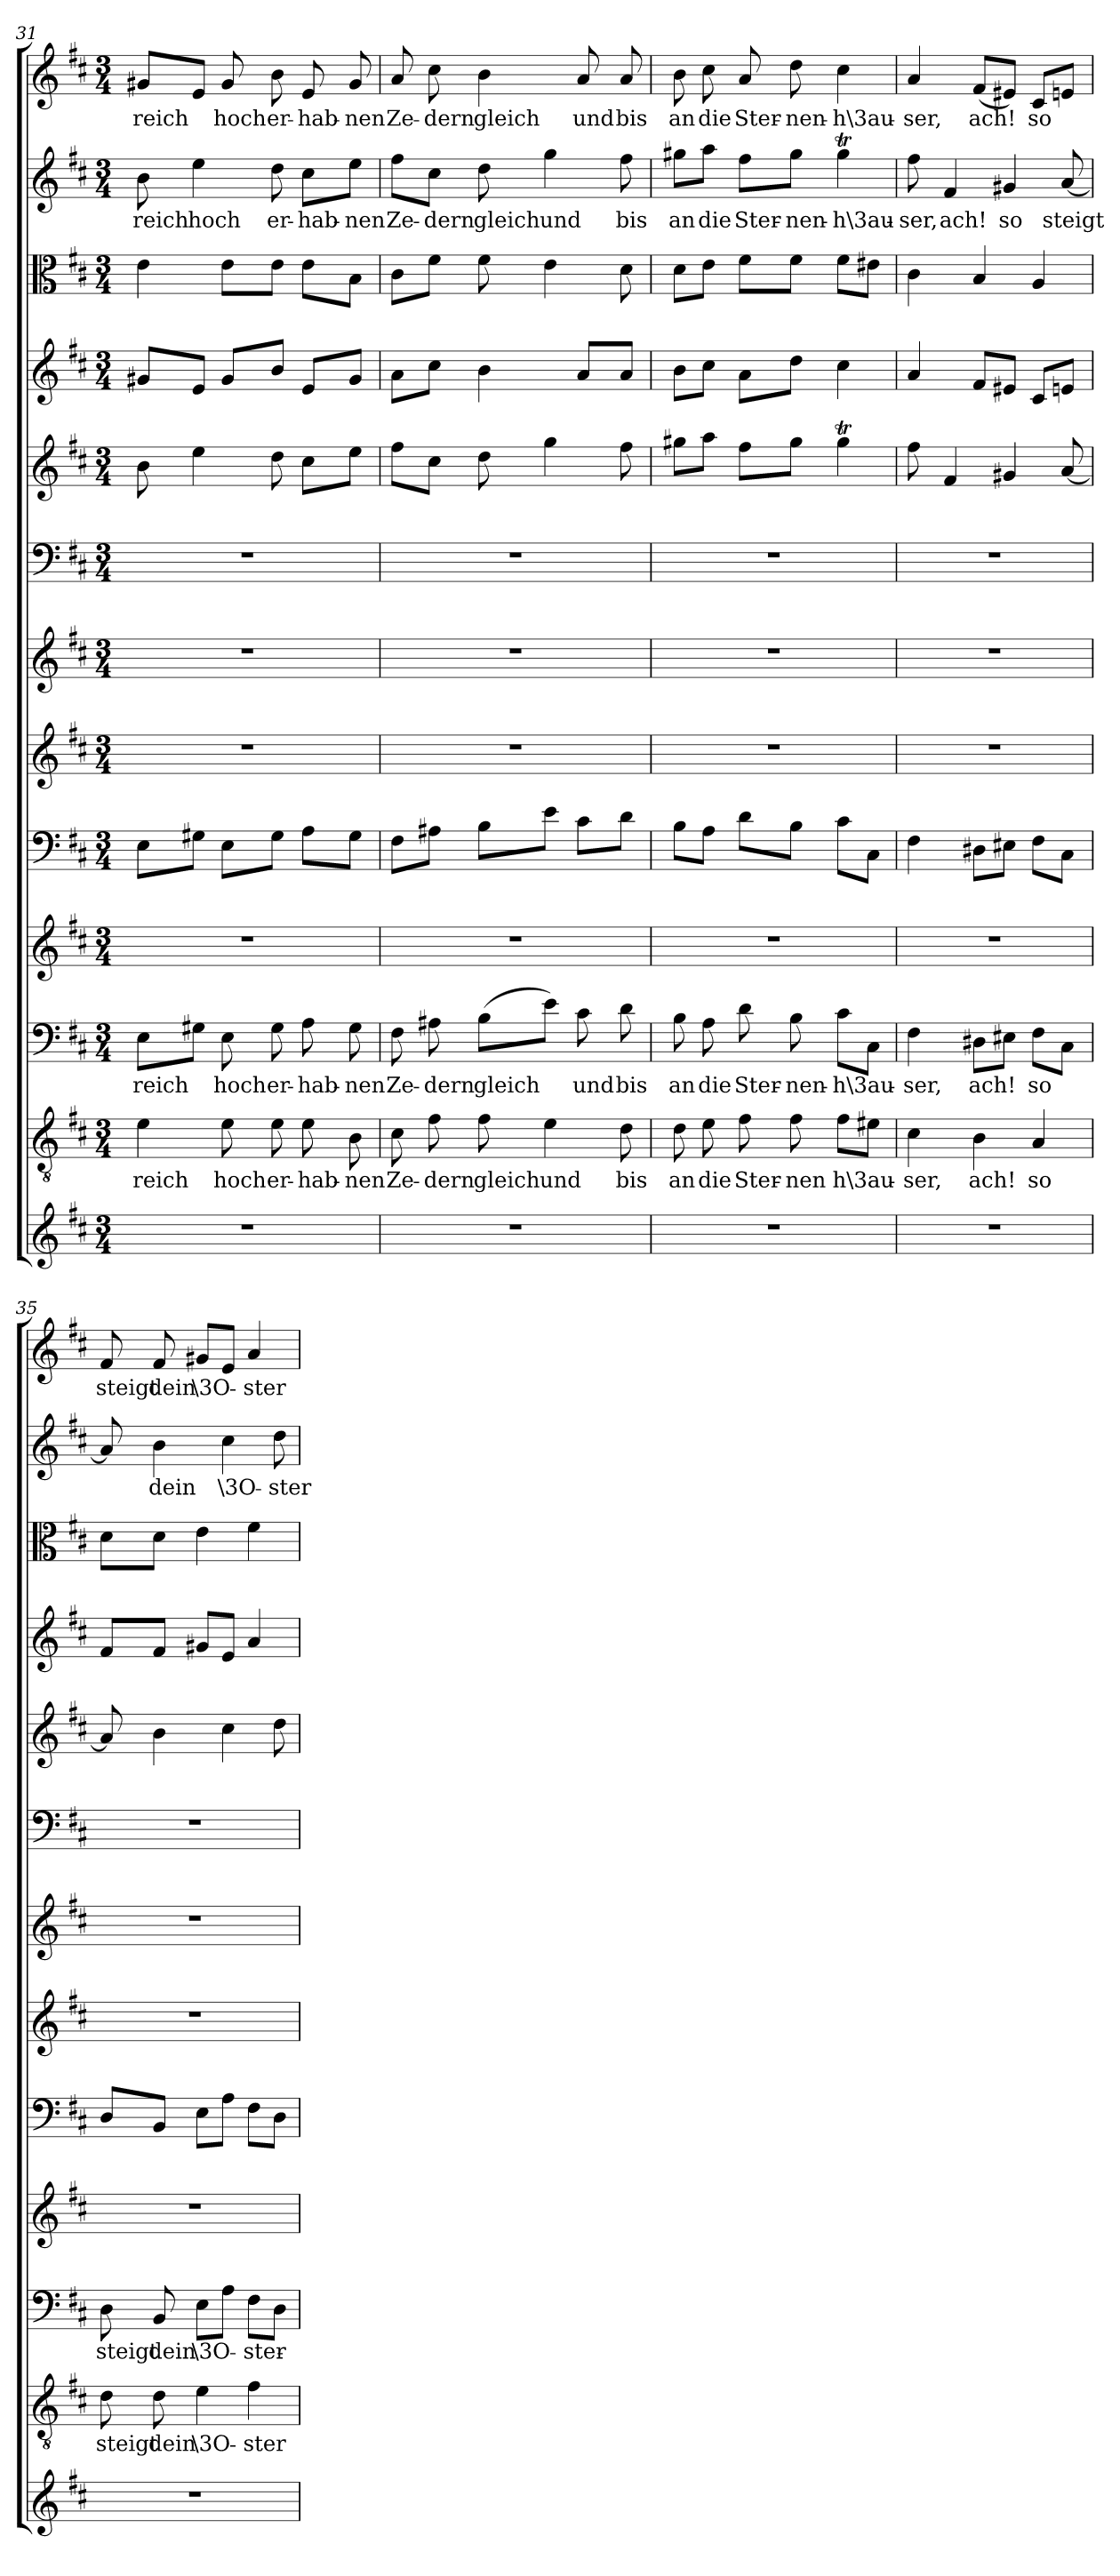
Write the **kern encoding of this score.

**kern	**kern	**text	**kern	**text	**kern	**kern	**kern	**kern	**kern	**kern	**kern	**kern	**kern	**text	**kern	**text
*part13	*part12	*part12	*part11	*part11	*part10	*part9	*part8	*part7	*part6	*part5	*part4	*part3	*part2	*part2	*part1	*part1
*staff13	*staff12	*staff12	*staff11	*staff11	*staff10	*staff9	*staff8	*staff7	*staff6	*staff5	*staff4	*staff3	*staff2	*staff2	*staff1	*staff1
*clefG2	*clefGv2	*	*clefF4	*	*clefG2	*clefF4	*clefG2	*clefG2	*clefF4	*clefG2	*clefG2	*clefC3	*clefG2	*	*clefG2	*
*k[f#c#]	*k[f#c#]	*	*k[f#c#]	*	*k[f#c#]	*k[f#c#]	*k[f#c#]	*k[f#c#]	*k[f#c#]	*k[f#c#]	*k[f#c#]	*k[f#c#]	*k[f#c#]	*	*k[f#c#]	*
*D:	*D:	*	*D:	*	*D:	*D:	*D:	*D:	*D:	*D:	*D:	*D:	*D:	*	*D:	*
*M3/4	*M3/4	*	*M3/4	*	*M3/4	*M3/4	*M3/4	*M3/4	*M3/4	*M3/4	*M3/4	*M3/4	*M3/4	*	*M3/4	*
=31	=31	=31	=31	=31	=31	=31	=31	=31	=31	=31	=31	=31	=31	=31	=31	=31
2.r	4e\	-reich	8E\L	-reich	2.r	8E\L	2.r	2.r	2.r	8b\	8g#X/L	4e\	8b\	-reich	8g#X/L	-reich
.	.	.	8G#X\J	.	.	8G#X\J	.	.	.	4ee\	8e/J	.	4ee\	hoch	8e/J	.
.	8e\	hoch	8E\	hoch	.	8E\L	.	.	.	.	8g#/L	8e\L	.	.	8g#/	hoch
.	8e\	er-	8G#\	er-	.	8G#\J	.	.	.	8dd\	8b/J	8e\J	8dd\	er-	8b\	er-
.	8e\	-hab-	8A\	-hab-	.	8A\L	.	.	.	8cc#\L	8e/L	8e\L	8cc#\L	-hab-	8e/	-hab-
.	8B\	-nen	8G#\	-nen	.	8G#\J	.	.	.	8ee\J	8g#/J	8B\J	8ee\J	-nen	8g#/	-nen
=32	=32	=32	=32	=32	=32	=32	=32	=32	=32	=32	=32	=32	=32	=32	=32	=32
2.r	8c#\	Ze-	8F#\	Ze-	2.r	8F#\L	2.r	2.r	2.r	8ff#\L	8a\L	8c#\L	8ff#\L	Ze-	8a/	Ze-
.	8f#\	-dern	8A#X\	-dern	.	8A#X\J	.	.	.	8cc#\J	8cc#\J	8f#\J	8cc#\J	-dern	8cc#\	-dern
.	8f#\	gleich	(8B\L	gleich	.	8B\L	.	.	.	8dd\	4b\	8f#\	8dd\	gleich	4b\	gleich
.	4e\	und	8e\J)	.	.	8e\J	.	.	.	4gg\	.	4e\	4gg\	und	.	.
.	.	.	8c#\	und	.	8c#\L	.	.	.	.	8a/L	.	.	.	8a/	und
.	8d\	bis	8d\	bis	.	8d\J	.	.	.	8ff#\	8a/J	8d\	8ff#\	bis	8a/	bis
=33	=33	=33	=33	=33	=33	=33	=33	=33	=33	=33	=33	=33	=33	=33	=33	=33
2.r	8d\	an	8B\	an	2.r	8B\L	2.r	2.r	2.r	8gg#X\L	8b\L	8d\L	8gg#X\L	an	8b\	an
.	8e\	die	8A\	die	.	8A\J	.	.	.	8aa\J	8cc#\J	8e\J	8aa\J	die	8cc#\	die
.	8f#\	Ster-	8d\	Ster-	.	8d\L	.	.	.	8ff#\L	8a\L	8f#\L	8ff#\L	Ster-	8a/	Ster-
.	8f#\	-nen	8B\	-nen-	.	8B\J	.	.	.	8gg#\J	8dd\J	8f#\J	8gg#\J	-nen-	8dd\	-nen-
.	8f#\L	h\3au-	8c#\L	-h\3au-	.	8c#\L	.	.	.	4gg#t\	4cc#\	8f#\L	4gg#t\	-h\3au-	4cc#\	-h\3au-
.	8e#X\J	.	8C#\J	.	.	8C#\J	.	.	.	.	.	8e#X\J	.	.	.	.
=34	=34	=34	=34	=34	=34	=34	=34	=34	=34	=34	=34	=34	=34	=34	=34	=34
2.r	4c#\	-ser,	4F#\	-ser,	2.r	4F#\	2.r	2.r	2.r	8ff#\	4a/	4c#\	8ff#\	-ser,	4a/	-ser,
.	.	.	.	.	.	.	.	.	.	4f#/	.	.	4f#/	ach!	.	.
.	4B\	ach!	8D#X\L	ach!	.	8D#X\L	.	.	.	.	8f#/L	4B/	.	.	(8f#/L	ach!
.	.	.	8E#X\J	.	.	8E#X\J	.	.	.	4g#X/	8e#X/J	.	4g#X/	so	8e#X/J)	.
.	4A/	so	8F#\L	so	.	8F#\L	.	.	.	.	8c#/L	4A/	.	.	8c#/L	so
.	.	.	8C#\J	.	.	8C#\J	.	.	.	[8a/	8en/J	.	[8a/	steigt	8en/J	.
=35	=35	=35	=35	=35	=35	=35	=35	=35	=35	=35	=35	=35	=35	=35	=35	=35
2.r	8d\	steigt	8D\	steigt	2.r	8D/L	2.r	2.r	2.r	8a/]	8f#/L	8d\L	8a/]	.	8f#/	steigt
.	8d\	dein	8BB/	dein	.	8BB/J	.	.	.	4b\	8f#/J	8d\J	4b\	dein	8f#/	dein
.	4e\	\3O-	8E\L	\3O-	.	8E\L	.	.	.	.	8g#X/L	4e\	.	.	8g#X/L	\3O-
.	.	.	8A\J	.	.	8A\J	.	.	.	4cc#\	8e/J	.	4cc#\	\3O-	8e/J	.
.	4f#\	-ster-	8F#\L	-ster-	.	8F#\L	.	.	.	.	4a/	4f#\	.	.	4a/	-ster-
.	.	.	8D\J	.	.	8D\J	.	.	.	8dd\	.	.	8dd\	-ster-	.	.
=	=	=	=	=	=	=	=	=	=	=	=	=	=	=	=	=
*-	*-	*-	*-	*-	*-	*-	*-	*-	*-	*-	*-	*-	*-	*-	*-	*-
